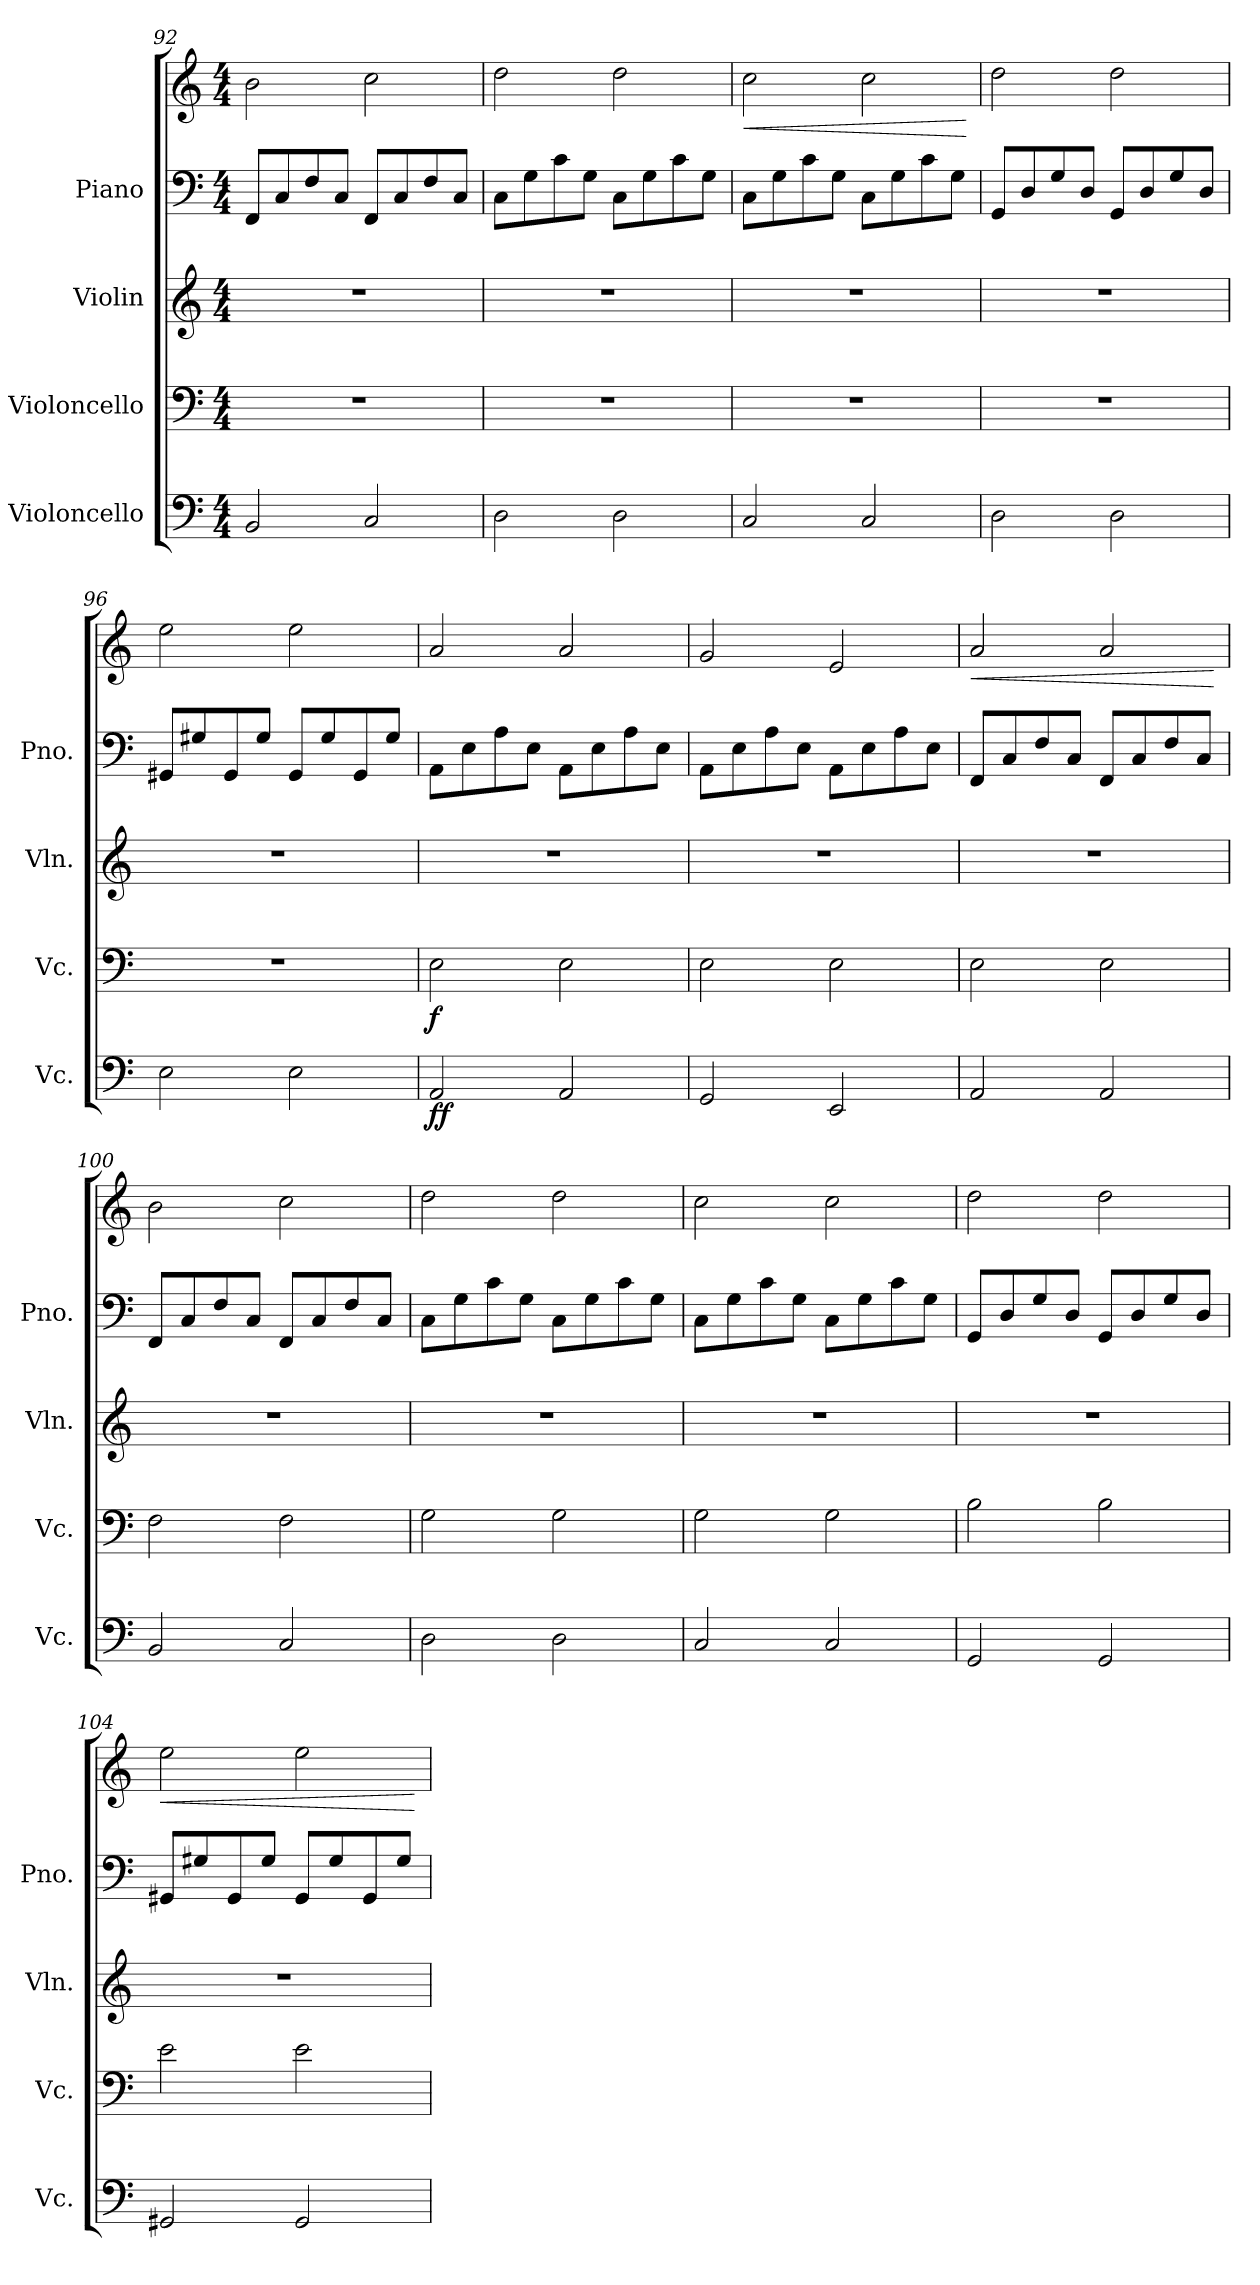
**kern	**dynam	**kern	**dynam	**kern	**kern	**kern	**dynam
*part4	*part4	*part3	*part3	*part2	*part1	*part1	*part1
*staff5	*staff5	*staff4	*staff4	*staff3	*staff2	*staff1	*staff1/2
*I"Violoncello	*	*I"Violoncello	*	*I"Violin	*I"Piano	*	*
*I'Vc.	*	*I'Vc.	*	*I'Vln.	*I'Pno.	*	*
*clefF4	*	*clefF4	*	*clefG2	*clefF4	*clefG2	*
*k[]	*	*k[]	*	*k[]	*k[]	*k[]	*
*M4/4	*	*M4/4	*	*M4/4	*M4/4	*M4/4	*
=92	=92	=92	=92	=92	=92	=92	=92
2BB/	.	1r	.	1r	8FF/L	2b\	.
.	.	.	.	.	8C/	.	.
.	.	.	.	.	8F/	.	.
.	.	.	.	.	8C/J	.	.
2C/	.	.	.	.	8FF/L	2cc\	.
.	.	.	.	.	8C/	.	.
.	.	.	.	.	8F/	.	.
.	.	.	.	.	8C/J	.	.
!!LO:LB:g=z
=93	=93	=93	=93	=93	=93	=93	=93
2D\	.	1r	.	1r	8C\L	2dd\	.
.	.	.	.	.	8G\	.	.
.	.	.	.	.	8c\	.	.
.	.	.	.	.	8G\J	.	.
2D\	.	.	.	.	8C\L	2dd\	.
.	.	.	.	.	8G\	.	.
.	.	.	.	.	8c\	.	.
.	.	.	.	.	8G\J	.	.
=94	=94	=94	=94	=94	=94	=94	=94
!	!	!	!	!	!	!	!LO:HP:b
2C/	.	1r	.	1r	8C\L	2cc\	<
.	.	.	.	.	8G\	.	.
.	.	.	.	.	8c\	.	.
.	.	.	.	.	8G\J	.	.
2C/	.	.	.	.	8C\L	2cc\	.
.	.	.	.	.	8G\	.	.
.	.	.	.	.	8c\	.	.
.	.	.	.	.	8G\J	.	.
.	.	.	.	.	.	.	[
=95	=95	=95	=95	=95	=95	=95	=95
2D\	.	1r	.	1r	8GG/L	2dd\	.
.	.	.	.	.	8D/	.	.
.	.	.	.	.	8G/	.	.
.	.	.	.	.	8D/J	.	.
2D\	.	.	.	.	8GG/L	2dd\	.
.	.	.	.	.	8D/	.	.
.	.	.	.	.	8G/	.	.
.	.	.	.	.	8D/J	.	.
=96	=96	=96	=96	=96	=96	=96	=96
2E\	.	1r	.	1r	8GG#X/L	2ee\	.
.	.	.	.	.	8G#X/	.	.
.	.	.	.	.	8GG#/	.	.
.	.	.	.	.	8G#/J	.	.
2E\	.	.	.	.	8GG#/L	2ee\	.
.	.	.	.	.	8G#/	.	.
.	.	.	.	.	8GG#/	.	.
.	.	.	.	.	8G#/J	.	.
=97	=97	=97	=97	=97	=97	=97	=97
!	!LO:DY:b	!	!LO:DY:b	!	!	!	!
2AA/	ff	2E\	f	1r	8AA\L	2a/	.
.	.	.	.	.	8E\	.	.
.	.	.	.	.	8A\	.	.
.	.	.	.	.	8E\J	.	.
2AA/	.	2E\	.	.	8AA\L	2a/	.
.	.	.	.	.	8E\	.	.
.	.	.	.	.	8A\	.	.
.	.	.	.	.	8E\J	.	.
!!LO:PB:g=z
=98	=98	=98	=98	=98	=98	=98	=98
2GG/	.	2E\	.	1r	8AA\L	2g/	.
.	.	.	.	.	8E\	.	.
.	.	.	.	.	8A\	.	.
.	.	.	.	.	8E\J	.	.
2EE/	.	2E\	.	.	8AA\L	2e/	.
.	.	.	.	.	8E\	.	.
.	.	.	.	.	8A\	.	.
.	.	.	.	.	8E\J	.	.
=99	=99	=99	=99	=99	=99	=99	=99
!	!	!	!	!	!	!	!LO:HP:b
2AA/	.	2E\	.	1r	8FF/L	2a/	<
.	.	.	.	.	8C/	.	.
.	.	.	.	.	8F/	.	.
.	.	.	.	.	8C/J	.	.
2AA/	.	2E\	.	.	8FF/L	2a/	.
.	.	.	.	.	8C/	.	.
.	.	.	.	.	8F/	.	.
.	.	.	.	.	8C/J	.	.
.	.	.	.	.	.	.	[
=100	=100	=100	=100	=100	=100	=100	=100
2BB/	.	2F\	.	1r	8FF/L	2b\	.
.	.	.	.	.	8C/	.	.
.	.	.	.	.	8F/	.	.
.	.	.	.	.	8C/J	.	.
2C/	.	2F\	.	.	8FF/L	2cc\	.
.	.	.	.	.	8C/	.	.
.	.	.	.	.	8F/	.	.
.	.	.	.	.	8C/J	.	.
=101	=101	=101	=101	=101	=101	=101	=101
2D\	.	2G\	.	1r	8C\L	2dd\	.
.	.	.	.	.	8G\	.	.
.	.	.	.	.	8c\	.	.
.	.	.	.	.	8G\J	.	.
2D\	.	2G\	.	.	8C\L	2dd\	.
.	.	.	.	.	8G\	.	.
.	.	.	.	.	8c\	.	.
.	.	.	.	.	8G\J	.	.
=102	=102	=102	=102	=102	=102	=102	=102
2C/	.	2G\	.	1r	8C\L	2cc\	.
.	.	.	.	.	8G\	.	.
.	.	.	.	.	8c\	.	.
.	.	.	.	.	8G\J	.	.
2C/	.	2G\	.	.	8C\L	2cc\	.
.	.	.	.	.	8G\	.	.
.	.	.	.	.	8c\	.	.
.	.	.	.	.	8G\J	.	.
!!LO:LB:g=z
=103	=103	=103	=103	=103	=103	=103	=103
2GG/	.	2B\	.	1r	8GG/L	2dd\	.
.	.	.	.	.	8D/	.	.
.	.	.	.	.	8G/	.	.
.	.	.	.	.	8D/J	.	.
2GG/	.	2B\	.	.	8GG/L	2dd\	.
.	.	.	.	.	8D/	.	.
.	.	.	.	.	8G/	.	.
.	.	.	.	.	8D/J	.	.
=104	=104	=104	=104	=104	=104	=104	=104
!	!	!	!	!	!	!	!LO:HP:b
2GG#X/	.	2e\	.	1r	8GG#X/L	2ee\	<
.	.	.	.	.	8G#X/	.	.
.	.	.	.	.	8GG#/	.	.
.	.	.	.	.	8G#/J	.	.
2GG#/	.	2e\	.	.	8GG#/L	2ee\	.
.	.	.	.	.	8G#/	.	.
.	.	.	.	.	8GG#/	.	.
.	.	.	.	.	8G#/J	.	.
.	.	.	.	.	.	.	[
=	=	=	=	=	=	=	=
*-	*-	*-	*-	*-	*-	*-	*-
